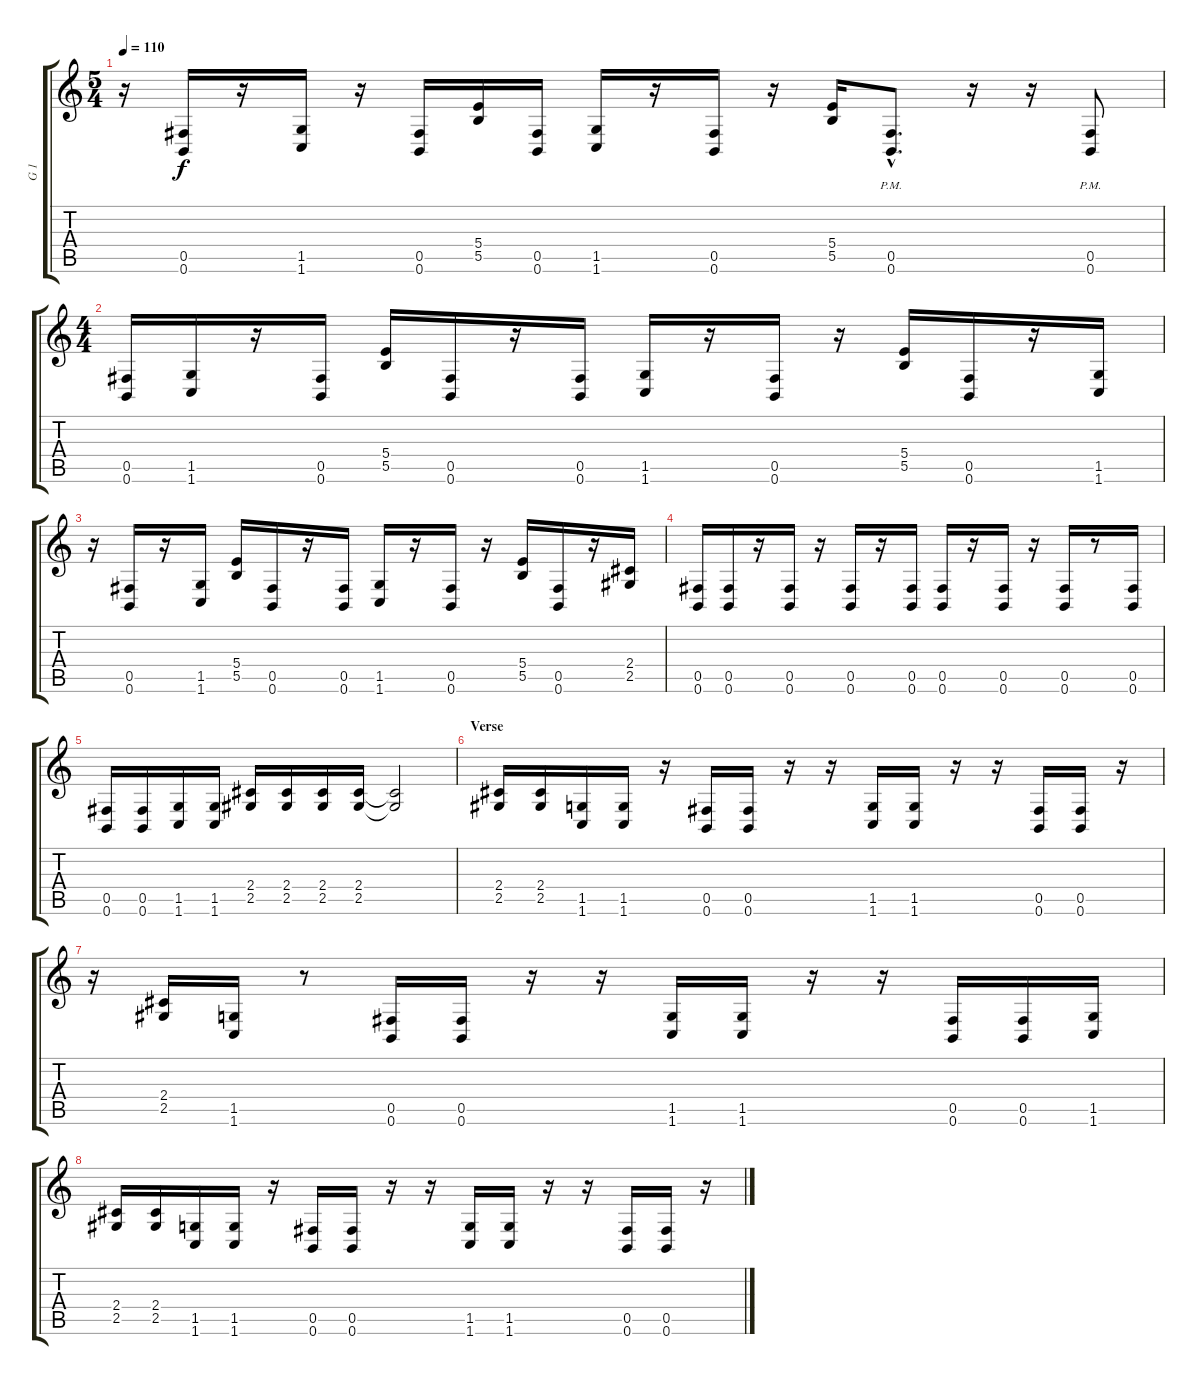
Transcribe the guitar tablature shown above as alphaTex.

\track ("G 1" "G 1") {instrument distortionguitar}
\staff {score tabs}
\tuning (Db4 Ab3 E3 B2 Gb2 B1) {hide}
\ts (5 4)
\tempo 110
\clef g2
\ks c
r.16{dy f} (0.5 0.6).16 r.16 (1.5 1.6).16 r.16 (0.5 0.6).16 (5.4 5.5).16 (0.5 0.6).16 (1.5 1.6).16 r.16 (0.5 0.6).16 r.16 (5.4 5.5).16 (0.5{hac pm} 0.6{hac pm}).8{d} r.16 r.16 (0.5{pm} 0.6{pm}).8 |
\ts (4 4)
(0.5 0.6).16 (1.5 1.6).16 r.16 (0.5 0.6).16 (5.4 5.5).16 (0.5 0.6).16 r.16 (0.5 0.6).16 (1.5 1.6).16 r.16 (0.5 0.6).16 r.16 (5.4 5.5).16 (0.5 0.6).16 r.16 (1.5 1.6).16 |
r.16 (0.5 0.6).16 r.16 (1.5 1.6).16 (5.4 5.5).16 (0.5 0.6).16 r.16 (0.5 0.6).16 (1.5 1.6).16 r.16 (0.5 0.6).16 r.16 (5.4 5.5).16 (0.5 0.6).16 r.16 (2.4 2.5).16 |
(0.5 0.6).16 (0.5 0.6).16 r.16 (0.5 0.6).16 r.16 (0.5 0.6).16 r.16 (0.5 0.6).16 (0.5 0.6).16 r.16 (0.5 0.6).16 r.16 (0.5 0.6).16 r.8 (0.5 0.6).16 |
(0.5 0.6).16 (0.5 0.6).16 (1.5 1.6).16 (1.5 1.6).16 (2.4 2.5).16 (2.4 2.5).16 (2.4 2.5).16 (2.4 2.5).16 (2.4{t} 2.5{t}).2 |
\section ("" "Verse")
(2.4 2.5).16 (2.4 2.5).16 (1.5 1.6).16 (1.5 1.6).16 r.16 (0.5 0.6).16 (0.5 0.6).16 r.16 r.16 (1.5 1.6).16 (1.5 1.6).16 r.16 r.16 (0.5 0.6).16 (0.5 0.6).16 r.16 |
r.16 (2.4 2.5).16 (1.5 1.6).16 r.8 (0.5 0.6).16 (0.5 0.6).16 r.16 r.16 (1.5 1.6).16 (1.5 1.6).16 r.16 r.16 (0.5 0.6).16 (0.5 0.6).16 (1.5 1.6).16 |
(2.4 2.5).16 (2.4 2.5).16 (1.5 1.6).16 (1.5 1.6).16 r.16 (0.5 0.6).16 (0.5 0.6).16 r.16 r.16 (1.5 1.6).16 (1.5 1.6).16 r.16 r.16 (0.5 0.6).16 (0.5 0.6).16 r.16
